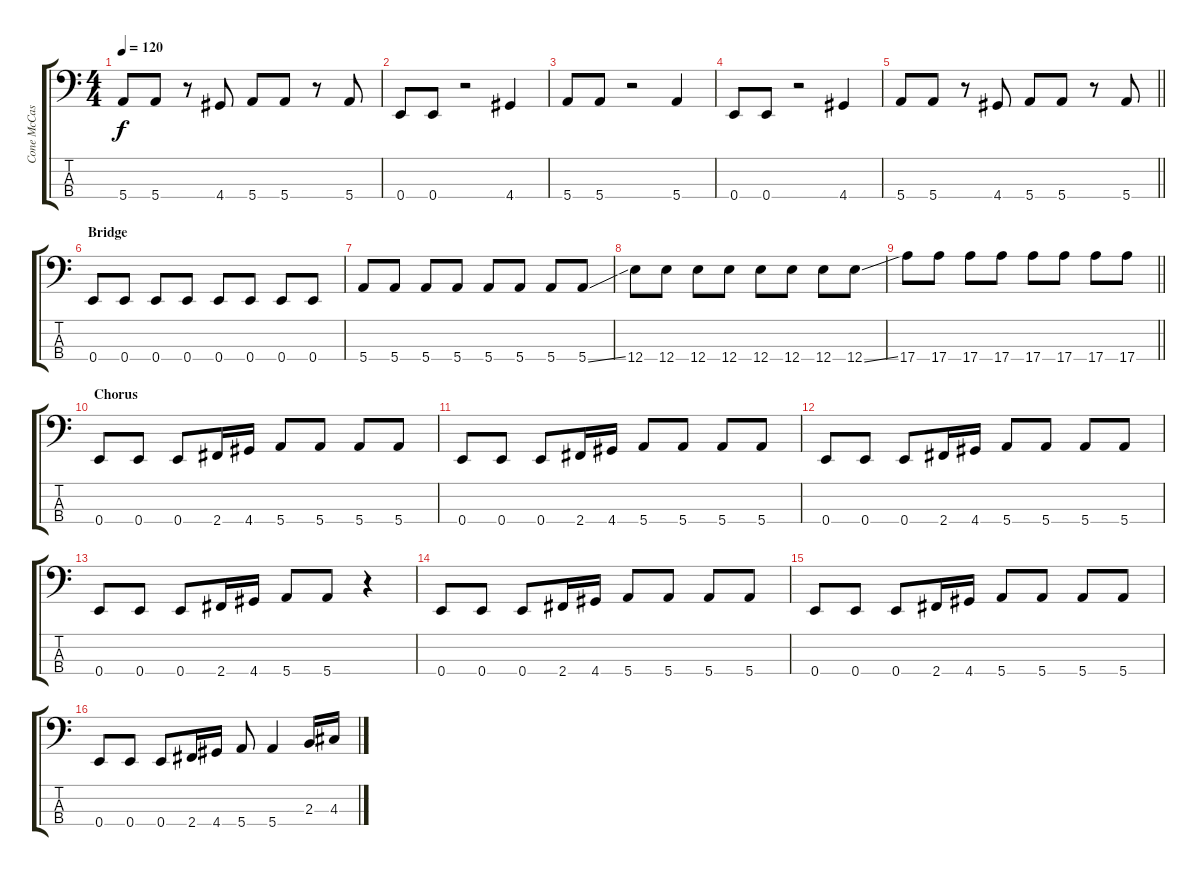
\track ("Cone McCaslin" "Cone McCas") {instrument electricbasspick}
\staff {score tabs}
\tuning (G2 D2 A1 E1) {hide}
\ts (4 4)
\tempo 120
\clef f4
\ks c
5.4.8{dy f} 5.4.8 r.8 4.4.8 5.4.8 5.4.8 r.8 5.4.8 |
0.4.8 0.4.8 r.2 4.4.4 |
5.4.8 5.4.8 r.2 5.4.4 |
0.4.8 0.4.8 r.2 4.4.4 |
\barLineRight lightlight
5.4.8 5.4.8 r.8 4.4.8 5.4.8 5.4.8 r.8 5.4.8 |
\section ("" "Bridge")
0.4.8 0.4.8 0.4.8 0.4.8 0.4.8 0.4.8 0.4.8 0.4.8 |
5.4.8 5.4.8 5.4.8 5.4.8 5.4.8 5.4.8 5.4.8 5.4{ss}.8 |
12.4.8 12.4.8 12.4.8 12.4.8 12.4.8 12.4.8 12.4.8 12.4{ss}.8 |
\barLineRight lightlight
17.4.8 17.4.8 17.4.8 17.4.8 17.4.8 17.4.8 17.4.8 17.4.8 |
\section ("" "Chorus")
0.4.8 0.4.8 0.4.8 2.4.16 4.4.16 5.4.8 5.4.8 5.4.8 5.4.8 |
0.4.8 0.4.8 0.4.8 2.4.16 4.4.16 5.4.8 5.4.8 5.4.8 5.4.8 |
0.4.8 0.4.8 0.4.8 2.4.16 4.4.16 5.4.8 5.4.8 5.4.8 5.4.8 |
0.4.8 0.4.8 0.4.8 2.4.16 4.4.16 5.4.8 5.4.8 r.4 |
0.4.8 0.4.8 0.4.8 2.4.16 4.4.16 5.4.8 5.4.8 5.4.8 5.4.8 |
0.4.8 0.4.8 0.4.8 2.4.16 4.4.16 5.4.8 5.4.8 5.4.8 5.4.8 |
0.4.8 0.4.8 0.4.8 2.4.16 4.4.16 5.4.8 5.4.4 2.3.16 4.3.16
